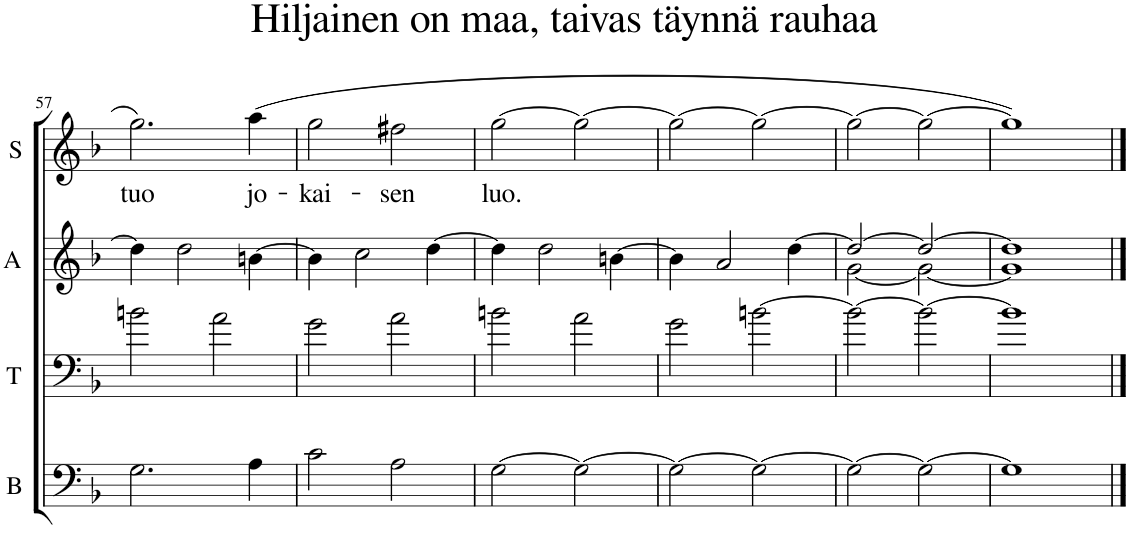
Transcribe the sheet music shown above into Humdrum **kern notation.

**kern	**kern	**kern	**kern	**text
*part4	*part3	*part2	*part1	*part1
*staff4	*staff3	*staff2	*staff1	*staff1
*I"Bass	*I"Tenor	*I"Alto	*I"Soprano	*
*I'B	*I'T	*I'A	*I'S	*
!!LO:PB:g=z
*clefF4	*clefF4	*clefG2	*clefG2	*
*k[b-]	*k[b-]	*k[b-]	*k[b-]	*
*M4/4	*M4/4	*M4/4	*M4/4	*
=57	=57	=57	=57	=57
!	!	!	!	!LO:LY:b
2.G\	2bn\	4dd\]	2.gg\	tuo
.	.	2dd\	.	.
.	2a\	.	.	.
!	!	!	!	!LO:LY:b
4A\	.	[4bn\	(4aa\	jo-
=58	=58	=58	=58	=58
!	!	!	!	!LO:LY:b
2c\	2g\	4b\]	2gg\	-kai-
.	.	2cc\	.	.
!	!	!	!	!LO:LY:b
2A\	2a\	.	2ff#X\	-sen
.	.	[4dd\	.	.
=59	=59	=59	=59	=59
!	!	!	!	!LO:LY:b
[2G\	2bn\	4dd\]	[2gg\	luo.
.	.	2dd\	.	.
2G\_	2a\	.	2gg\_	.
.	.	[4bn\	.	.
=60	=60	=60	=60	=60
2G\_	2g\	4b\]	2gg\_	.
.	.	2a/	.	.
2G\_	[2bn\	.	2gg\_	.
.	.	[4dd\	.	.
=61	=61	=61	=61	=61
*	*	*^	*	*
2G\_	2b\_	2dd/_	[2g\	2gg\_	.
2G\_	2b\_	2dd/_	2g\_	2gg\_	.
=62	=62	=62	=62	=62	=62
1G]	1b]	1dd]	1g]	1gg])	.
*	*	*v	*v	*	*
==	==	==	==	==
*-	*-	*-	*-	*-
